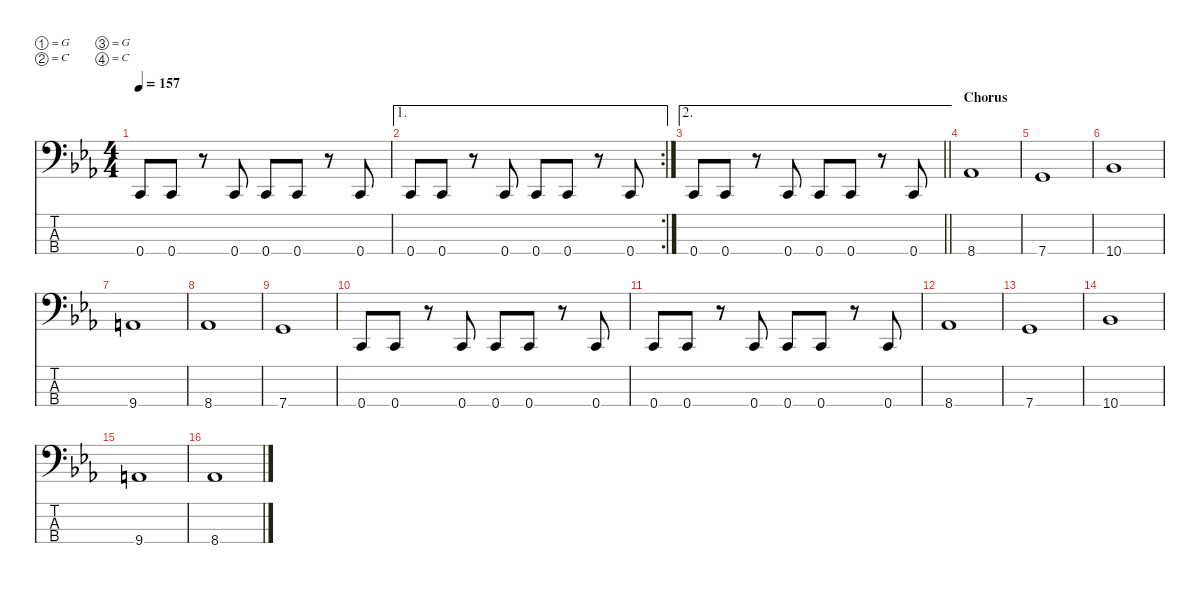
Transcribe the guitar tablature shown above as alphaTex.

\defaultSystemsLayout 4
\hideDynamics
\bracketExtendMode nobrackets
\singleTrackTrackNamePolicy hidden
\multiTrackTrackNamePolicy hidden
\firstSystemTrackNameMode fullname
\otherSystemsTrackNameOrientation horizontal
\track ("Bass" "el.bs.") {instrument electricbassfinger}
\staff {score tabs}
\tuning (G2 C2 G1 C1)
\ts (4 4)
\tempo 157
\clef f4
\ks cminor
0.4{acc forcenatural}.8{dy f beam Up} 0.4{acc forcenatural}.8{beam Up} r.8{beam Up} 0.4{acc forcenatural}.8{beam Up} 0.4{acc forcenatural}.8{beam Up} 0.4{acc forcenatural}.8{beam Up} r.8{beam Up} 0.4{acc forcenatural}.8{beam Up} |
\ae 1
\rc 2
0.4{acc forcenatural}.8{beam Up} 0.4{acc forcenatural}.8{beam Up} r.8{beam Up} 0.4{acc forcenatural}.8{beam Up} 0.4{acc forcenatural}.8{beam Up} 0.4{acc forcenatural}.8{beam Up} r.8{beam Up} 0.4{acc forcenatural}.8{beam Up} |
\ae 2
\barLineRight lightlight
0.4{acc forcenatural}.8{beam Up} 0.4{acc forcenatural}.8{beam Up} r.8{beam Up} 0.4{acc forcenatural}.8{beam Up} 0.4{acc forcenatural}.8{beam Up} 0.4{acc forcenatural}.8{beam Up} r.8{beam Up} 0.4{acc forcenatural}.8{beam Up} |
\section ("" "Chorus")
8.4{acc b}.1{beam Up} |
7.4{acc forcenatural}.1{beam Up} |
10.4{acc b}.1{beam Up} |
9.4{acc forcenatural}.1{beam Up} |
8.4{acc b}.1{beam Up} |
7.4{acc forcenatural}.1{beam Up} |
0.4{acc forcenatural}.8{beam Up} 0.4{acc forcenatural}.8{beam Up} r.8{beam Up} 0.4{acc forcenatural}.8{beam Up} 0.4{acc forcenatural}.8{beam Up} 0.4{acc forcenatural}.8{beam Up} r.8{beam Up} 0.4{acc forcenatural}.8{beam Up} |
0.4{acc forcenatural}.8{beam Up} 0.4{acc forcenatural}.8{beam Up} r.8{beam Up} 0.4{acc forcenatural}.8{beam Up} 0.4{acc forcenatural}.8{beam Up} 0.4{acc forcenatural}.8{beam Up} r.8{beam Up} 0.4{acc forcenatural}.8{beam Up} |
8.4{acc b}.1{beam Up} |
7.4{acc forcenatural}.1{beam Up} |
10.4{acc b}.1{beam Up} |
9.4{acc forcenatural}.1{beam Up} |
8.4{acc b}.1{beam Up}
